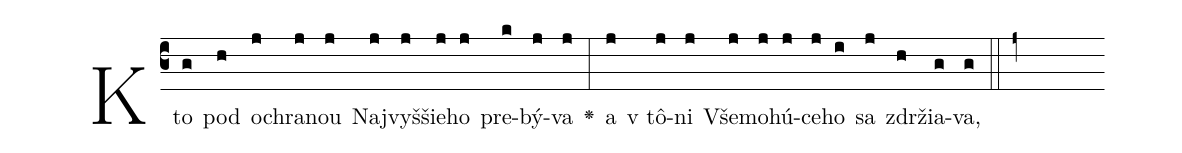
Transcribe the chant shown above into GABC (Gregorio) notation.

%%
Kto(g) pod(h) och(j)ra(j)nou(j) Naj(j)vyš(j)šie(j)ho(j) pre(k)bý(j)va(j) <v>\greheightstar</v> (:)
a(j) v tô(j)ni(j) Vše(j)mo(j)hú(j)ce(j)ho(i) sa(j) zdr(h)žia(g)va,(g) (::j+)
